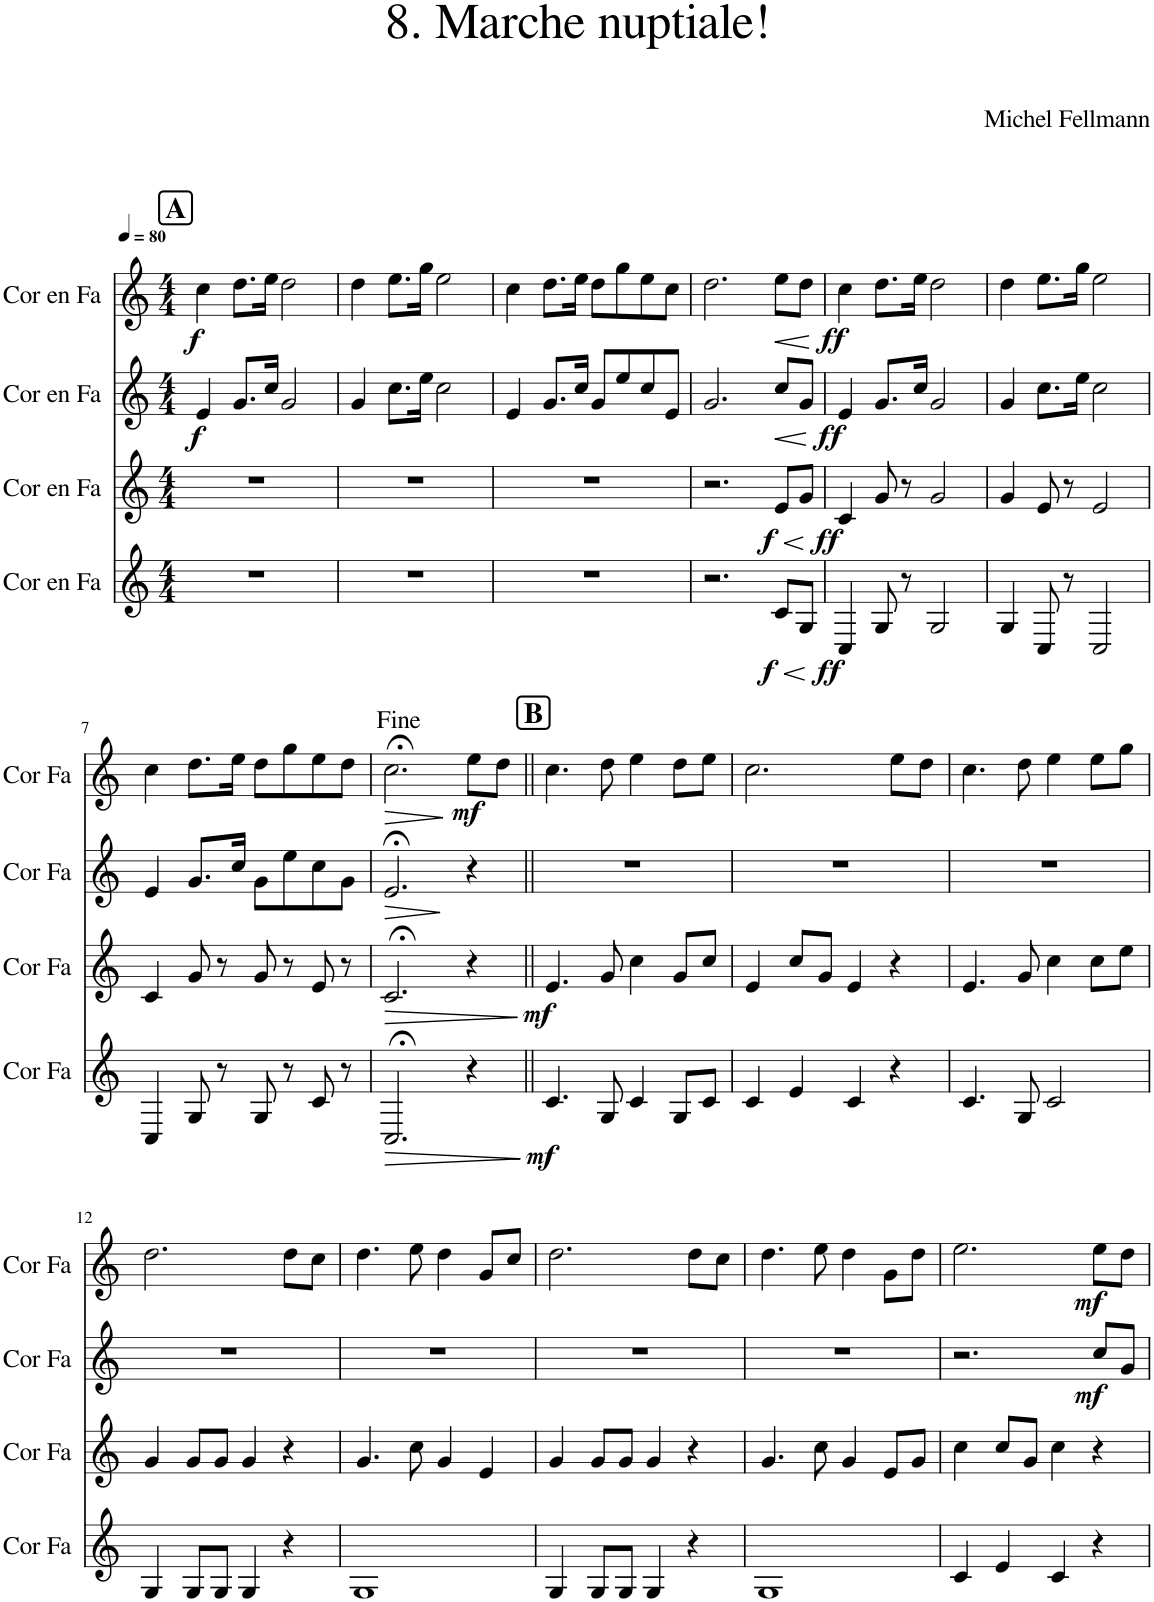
**kern	**dynam	**kern	**dynam	**kern	**dynam	**kern	**dynam
*part4	*part4	*part3	*part3	*part2	*part2	*part1	*part1
*staff4	*staff4	*staff3	*staff3	*staff2	*staff2	*staff1	*staff1
*I"Cor en Fa	*	*I"Cor en Fa	*	*I"Cor en Fa	*	*I"Cor en Fa	*
*I'Cor Fa	*	*I'Cor Fa	*	*I'Cor Fa	*	*I'Cor Fa	*
*clefG2	*	*clefG2	*	*clefG2	*	*clefG2	*
*Trd4c7	*	*Trd4c7	*	*Trd4c7	*	*Trd4c7	*
*k[]	*	*k[]	*	*k[]	*	*k[]	*
*M4/4	*	*M4/4	*	*M4/4	*	*M4/4	*
*MM80	*	*MM80	*	*MM80	*	*MM80	*
!!LO:REH:place=s1:a:B:cj:fs=14:t=A
=1	=1	=1	=1	=1	=1	=1	=1
!	!	!	!	!	!LO:DY:b	!	!LO:DY:b
1r	.	1r	.	4e/	f	4cc\	f
.	.	.	.	8.g/L	.	8.dd\L	.
.	.	.	.	16cc/Jk	.	16ee\Jk	.
.	.	.	.	2g/	.	2dd\	.
=2	=2	=2	=2	=2	=2	=2	=2
1r	.	1r	.	4g/	.	4dd\	.
.	.	.	.	8.cc\L	.	8.ee\L	.
.	.	.	.	16ee\Jk	.	16gg\Jk	.
.	.	.	.	2cc\	.	2ee\	.
=3	=3	=3	=3	=3	=3	=3	=3
1r	.	1r	.	4e/	.	4cc\	.
.	.	.	.	8.g/L	.	8.dd\L	.
.	.	.	.	16cc/Jk	.	16ee\Jk	.
.	.	.	.	8g/L	.	8dd\L	.
.	.	.	.	8ee/	.	8gg\	.
.	.	.	.	8cc/	.	8ee\	.
.	.	.	.	8e/J	.	8cc\J	.
=4	=4	=4	=4	=4	=4	=4	=4
2.r	.	2.r	.	2.g/	.	2.dd\	.
!	!LO:HP:b	!	!LO:HP:b	!	!LO:HP:b	!	!LO:HP:b
!	!LO:DY:n=1:b	!	!LO:DY:n=1:b	!	!	!	!
8c/L	< f	8e/L	< f	8cc/L	<	8ee\L	<
8G/J	.	8g/J	.	8g/J	.	8dd\J	.
.	[	.	[	.	[	.	[
=5	=5	=5	=5	=5	=5	=5	=5
!	!LO:DY:b	!	!LO:DY:b	!	!LO:DY:b	!	!LO:DY:b
4C/	ff	4c/	ff	4e/	ff	4cc\	ff
8G/	.	8g/	.	8.g/L	.	8.dd\L	.
8r	.	8r	.	.	.	.	.
.	.	.	.	16cc/Jk	.	16ee\Jk	.
2G/	.	2g/	.	2g/	.	2dd\	.
=6	=6	=6	=6	=6	=6	=6	=6
4G/	.	4g/	.	4g/	.	4dd\	.
8C/	.	8e/	.	8.cc\L	.	8.ee\L	.
8r	.	8r	.	.	.	.	.
.	.	.	.	16ee\Jk	.	16gg\Jk	.
2C/	.	2e/	.	2cc\	.	2ee\	.
!!LO:LB:g=z
=7	=7	=7	=7	=7	=7	=7	=7
4C/	.	4c/	.	4e/	.	4cc\	.
8G/	.	8g/	.	8.g/L	.	8.dd\L	.
8r	.	8r	.	.	.	.	.
.	.	.	.	16cc/Jk	.	16ee\Jk	.
8G/	.	8g/	.	8g\L	.	8dd\L	.
8r	.	8r	.	8ee\	.	8gg\	.
8c/	.	8e/	.	8cc\	.	8ee\	.
8r	.	8r	.	8g\J	.	8dd\J	.
=8	=8	=8	=8	=8	=8	=8	=8
!	!LO:HP:b	!	!LO:HP:b	!	!LO:HP:b	!	!LO:HP:b
2.C;</	>	2.c;</	>	2.e;</	>	2.cc;<\	>
!	!	!	!	!	!	!	!LO:DY:b
4r	.	4r	.	4r	.	8ee\L	mf
.	.	.	.	.	.	8dd\J	.
.	]	.	]	.	]	.	]
!!LO:REH:place=s1:a:B:cj:fs=14:t=B
=9||	=9||	=9||	=9||	=9||	=9||	=9||	=9||
!	!LO:DY:b	!	!LO:DY:b	!	!	!	!
4.c/	mf	4.e/	mf	1r	.	4.cc\	.
8G/	.	8g/	.	.	.	8dd\	.
4c/	.	4cc\	.	.	.	4ee\	.
8G/L	.	8g/L	.	.	.	8dd\L	.
8c/J	.	8cc/J	.	.	.	8ee\J	.
=10	=10	=10	=10	=10	=10	=10	=10
4c/	.	4e/	.	1r	.	2.cc\	.
4e/	.	8cc/L	.	.	.	.	.
.	.	8g/J	.	.	.	.	.
4c/	.	4e/	.	.	.	.	.
4r	.	4r	.	.	.	8ee\L	.
.	.	.	.	.	.	8dd\J	.
=11	=11	=11	=11	=11	=11	=11	=11
4.c/	.	4.e/	.	1r	.	4.cc\	.
8G/	.	8g/	.	.	.	8dd\	.
2c/	.	4cc\	.	.	.	4ee\	.
.	.	8cc\L	.	.	.	8ee\L	.
.	.	8ee\J	.	.	.	8gg\J	.
!!LO:LB:g=z
=12	=12	=12	=12	=12	=12	=12	=12
4G/	.	4g/	.	1r	.	2.dd\	.
8G/L	.	8g/L	.	.	.	.	.
8G/J	.	8g/J	.	.	.	.	.
4G/	.	4g/	.	.	.	.	.
4r	.	4r	.	.	.	8dd\L	.
.	.	.	.	.	.	8cc\J	.
=13	=13	=13	=13	=13	=13	=13	=13
1G	.	4.g/	.	1r	.	4.dd\	.
.	.	8cc\	.	.	.	8ee\	.
.	.	4g/	.	.	.	4dd\	.
.	.	4e/	.	.	.	8g/L	.
.	.	.	.	.	.	8cc/J	.
=14	=14	=14	=14	=14	=14	=14	=14
4G/	.	4g/	.	1r	.	2.dd\	.
8G/L	.	8g/L	.	.	.	.	.
8G/J	.	8g/J	.	.	.	.	.
4G/	.	4g/	.	.	.	.	.
4r	.	4r	.	.	.	8dd\L	.
.	.	.	.	.	.	8cc\J	.
=15	=15	=15	=15	=15	=15	=15	=15
1G	.	4.g/	.	1r	.	4.dd\	.
.	.	8cc\	.	.	.	8ee\	.
.	.	4g/	.	.	.	4dd\	.
.	.	8e/L	.	.	.	8g\L	.
.	.	8g/J	.	.	.	8dd\J	.
=16	=16	=16	=16	=16	=16	=16	=16
4c/	.	4cc\	.	2.r	.	2.ee\	.
4e/	.	8cc/L	.	.	.	.	.
.	.	8g/J	.	.	.	.	.
4c/	.	4cc\	.	.	.	.	.
!	!	!	!	!	!LO:DY:b	!	!LO:DY:b
4r	.	4r	.	8cc/L	mf	8ee\L	mf
.	.	.	.	8g/J	.	8dd\J	.
=	=	=	=	=	=	=	=
*-	*-	*-	*-	*-	*-	*-	*-
